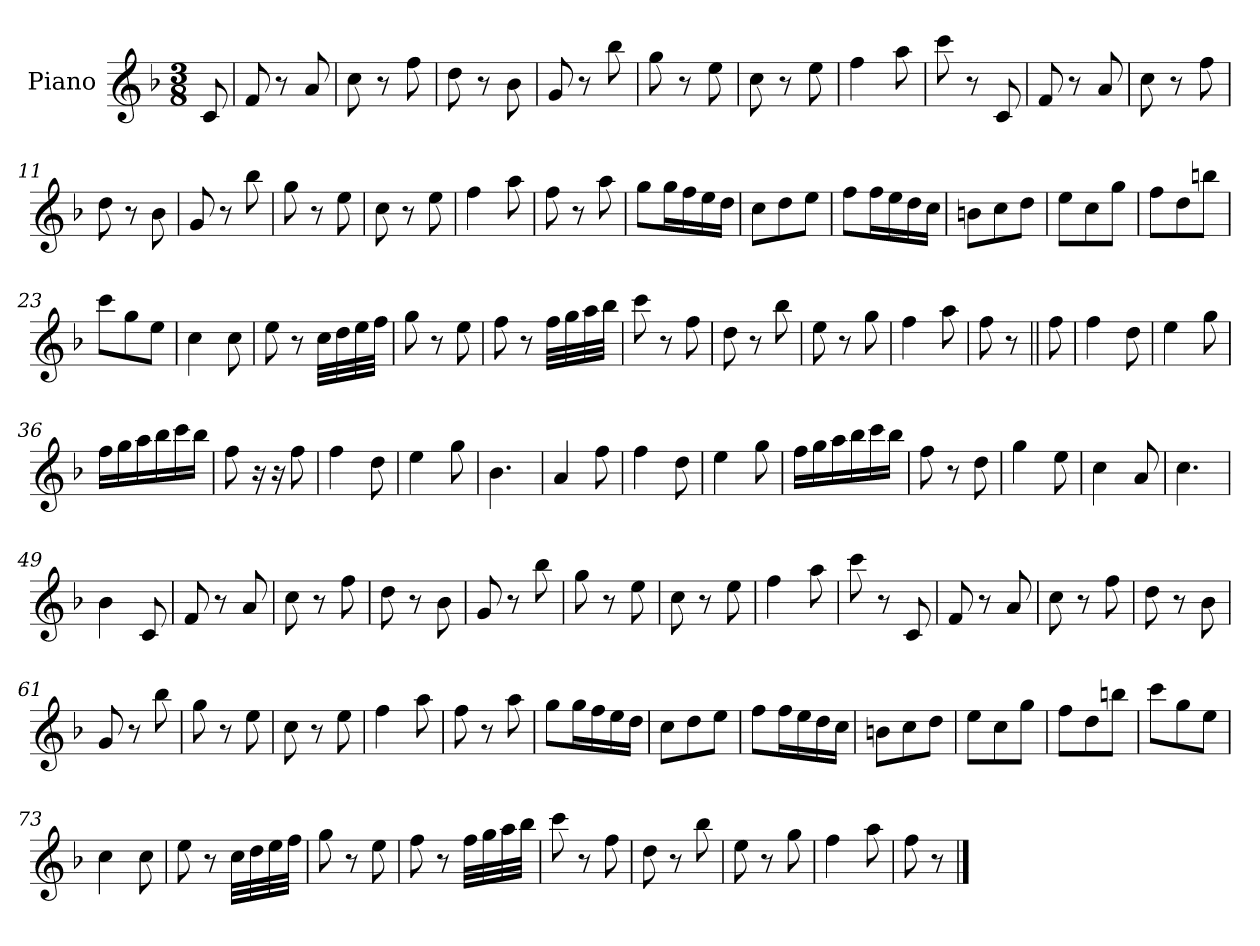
**kern
*part1
*staff1
*I"Piano
*I'Pno.
*clefG2
*k[b-]
*M3/8
=
8c/
=1
8f/
8r
8a/
=2
8cc\
8r
8ff\
=3
8dd\
8r
8b-\
=4
8g/
8r
8bb-\
=5
8gg\
8r
8ee\
=6
8cc\
8r
8ee\
=7
4ff\
8aa\
=8
8ccc\
8r
8c/
=9
8f/
8r
8a/
=10
8cc\
8r
8ff\
=11
8dd\
8r
8b-\
=12
8g/
8r
8bb-\
=13
8gg\
8r
8ee\
=14
8cc\
8r
8ee\
=15
4ff\
8aa\
=16
8ff\
8r
8aa\
=17
8gg\L
16gg\L
16ff\
16ee\
16dd\JJ
=18
8cc\L
8dd\
8ee\J
=19
8ff\L
16ff\L
16ee\
16dd\
16cc\JJ
=20
8bn\L
8cc\
8dd\J
=21
8ee\L
8cc\
8gg\J
=22
8ff\L
8dd\
8bbn\J
=23
8ccc\L
8gg\
8ee\J
=24
4cc\
8cc\
=25
8ee\
8r
32cc\LLL
32dd\
32ee\
32ff\JJJ
=26
8gg\
8r
8ee\
=27
8ff\
8r
32ff\LLL
32gg\
32aa\
32bb-\JJJ
=28
8ccc\
8r
8ff\
=29
8dd\
8r
8bb-\
=30
8ee\
8r
8gg\
=31
4ff\
8aa\
=32
8ff\
8r
=33||
8ff\
=34
4ff\
8dd\
=35
4ee\
8gg\
=36
16ff\LL
16gg\
16aa\
16bb-\
16ccc\
16bb-\JJ
=37
8ff\
16r
16r
8ff\
=38
4ff\
8dd\
=39
4ee\
8gg\
=40
4.b-\
=41
4a/
8ff\
=42
4ff\
8dd\
=43
4ee\
8gg\
=44
16ff\LL
16gg\
16aa\
16bb-\
16ccc\
16bb-\JJ
=45
8ff\
8r
8dd\
=46
4gg\
8ee\
=47
4cc\
8a/
=48
4.cc\
=49
4b-\
8c/
=50
8f/
8r
8a/
=51
8cc\
8r
8ff\
=52
8dd\
8r
8b-\
=53
8g/
8r
8bb-\
=54
8gg\
8r
8ee\
=55
8cc\
8r
8ee\
=56
4ff\
8aa\
=57
8ccc\
8r
8c/
=58
8f/
8r
8a/
=59
8cc\
8r
8ff\
=60
8dd\
8r
8b-\
=61
8g/
8r
8bb-\
=62
8gg\
8r
8ee\
=63
8cc\
8r
8ee\
=64
4ff\
8aa\
=65
8ff\
8r
8aa\
=66
8gg\L
16gg\L
16ff\
16ee\
16dd\JJ
=67
8cc\L
8dd\
8ee\J
=68
8ff\L
16ff\L
16ee\
16dd\
16cc\JJ
=69
8bn\L
8cc\
8dd\J
=70
8ee\L
8cc\
8gg\J
=71
8ff\L
8dd\
8bbn\J
=72
8ccc\L
8gg\
8ee\J
=73
4cc\
8cc\
=74
8ee\
8r
32cc\LLL
32dd\
32ee\
32ff\JJJ
=75
8gg\
8r
8ee\
=76
8ff\
8r
32ff\LLL
32gg\
32aa\
32bb-\JJJ
=77
8ccc\
8r
8ff\
=78
8dd\
8r
8bb-\
=79
8ee\
8r
8gg\
=80
4ff\
8aa\
=81
8ff\
8r
==
*-
